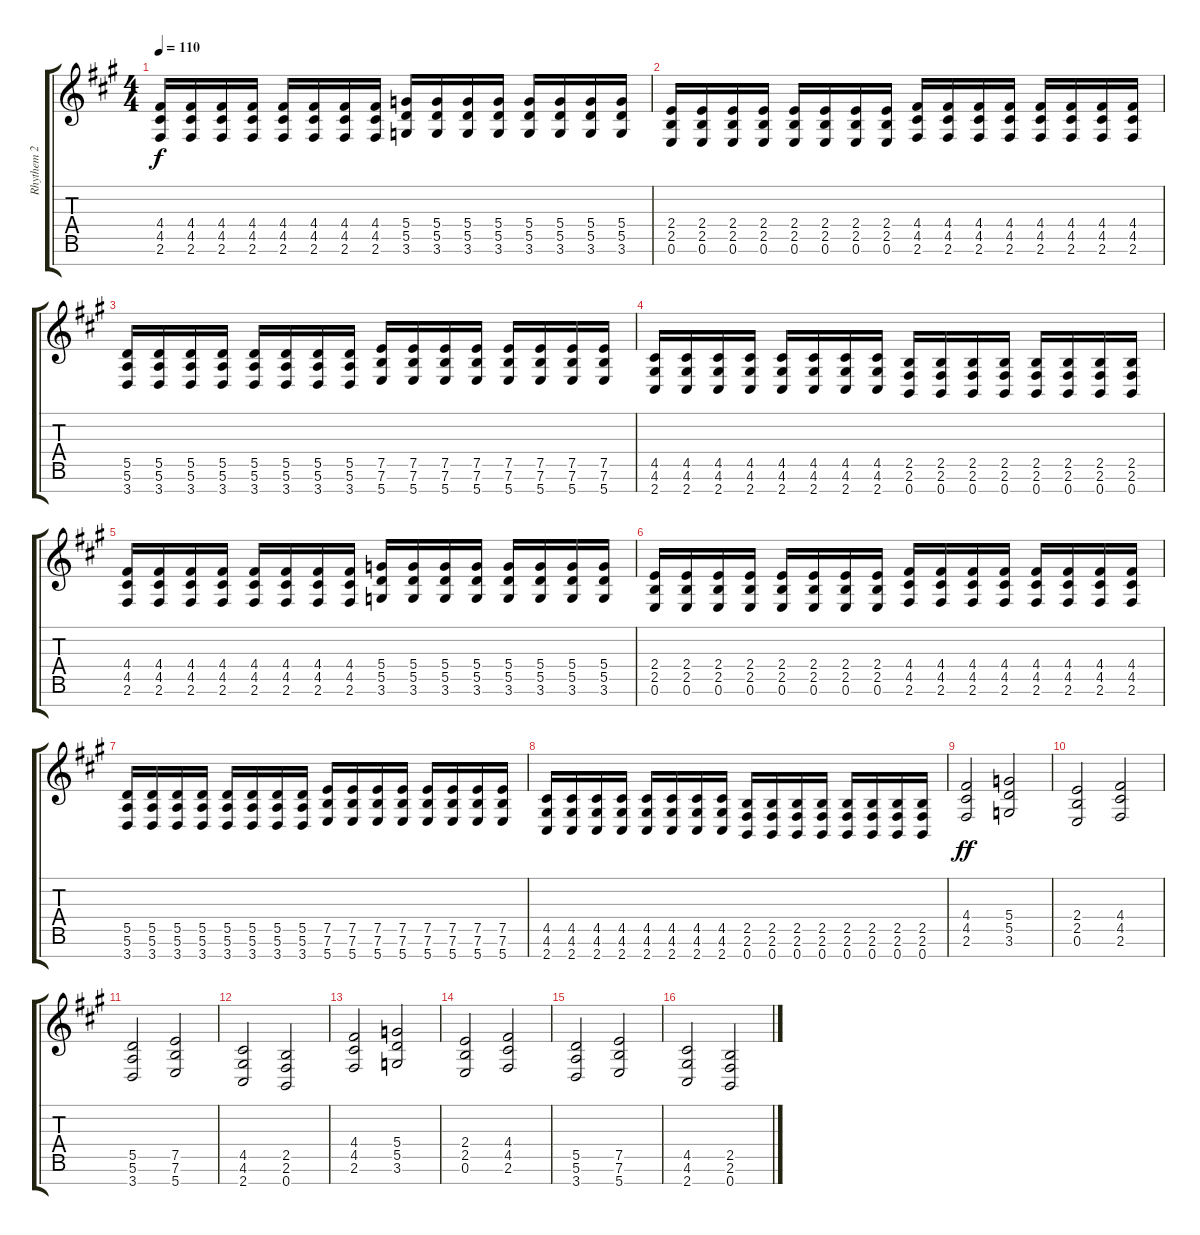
\track ("Rhythem 2" "Rhythem 2") {instrument distortionguitar}
\staff {score tabs}
\tuning (E4 B3 G3 D3 A2 E2 B1) {hide}
\ts (4 4)
\tempo 110
\clef g2
\ks a
(4.4 4.5 2.6).16{dy f instrument distortionguitar} (4.4 4.5 2.6).16 (4.4 4.5 2.6).16 (4.4 4.5 2.6).16 (4.4 4.5 2.6).16 (4.4 4.5 2.6).16 (4.4 4.5 2.6).16 (4.4 4.5 2.6).16 (5.4 5.5 3.6).16 (5.4 5.5 3.6).16 (5.4 5.5 3.6).16 (5.4 5.5 3.6).16 (5.4 5.5 3.6).16 (5.4 5.5 3.6).16 (5.4 5.5 3.6).16 (5.4 5.5 3.6).16 |
(2.4 2.5 0.6).16 (2.4 2.5 0.6).16 (2.4 2.5 0.6).16 (2.4 2.5 0.6).16 (2.4 2.5 0.6).16 (2.4 2.5 0.6).16 (2.4 2.5 0.6).16 (2.4 2.5 0.6).16 (4.4 4.5 2.6).16 (4.4 4.5 2.6).16 (4.4 4.5 2.6).16 (4.4 4.5 2.6).16 (4.4 4.5 2.6).16 (4.4 4.5 2.6).16 (4.4 4.5 2.6).16 (4.4 4.5 2.6).16 |
(5.5 5.6 3.7).16 (5.5 5.6 3.7).16 (5.5 5.6 3.7).16 (5.5 5.6 3.7).16 (5.5 5.6 3.7).16 (5.5 5.6 3.7).16 (5.5 5.6 3.7).16 (5.5 5.6 3.7).16 (7.5 7.6 5.7).16 (7.5 7.6 5.7).16 (7.5 7.6 5.7).16 (7.5 7.6 5.7).16 (7.5 7.6 5.7).16 (7.5 7.6 5.7).16 (7.5 7.6 5.7).16 (7.5 7.6 5.7).16 |
(4.5 4.6 2.7).16 (4.5 4.6 2.7).16 (4.5 4.6 2.7).16 (4.5 4.6 2.7).16 (4.5 4.6 2.7).16 (4.5 4.6 2.7).16 (4.5 4.6 2.7).16 (4.5 4.6 2.7).16 (2.5 2.6 0.7).16 (2.5 2.6 0.7).16 (2.5 2.6 0.7).16 (2.5 2.6 0.7).16 (2.5 2.6 0.7).16 (2.5 2.6 0.7).16 (2.5 2.6 0.7).16 (2.5 2.6 0.7).16 |
(4.4 4.5 2.6).16{instrument distortionguitar} (4.4 4.5 2.6).16 (4.4 4.5 2.6).16 (4.4 4.5 2.6).16 (4.4 4.5 2.6).16 (4.4 4.5 2.6).16 (4.4 4.5 2.6).16 (4.4 4.5 2.6).16 (5.4 5.5 3.6).16 (5.4 5.5 3.6).16 (5.4 5.5 3.6).16 (5.4 5.5 3.6).16 (5.4 5.5 3.6).16 (5.4 5.5 3.6).16 (5.4 5.5 3.6).16 (5.4 5.5 3.6).16 |
(2.4 2.5 0.6).16 (2.4 2.5 0.6).16 (2.4 2.5 0.6).16 (2.4 2.5 0.6).16 (2.4 2.5 0.6).16 (2.4 2.5 0.6).16 (2.4 2.5 0.6).16 (2.4 2.5 0.6).16 (4.4 4.5 2.6).16 (4.4 4.5 2.6).16 (4.4 4.5 2.6).16 (4.4 4.5 2.6).16 (4.4 4.5 2.6).16 (4.4 4.5 2.6).16 (4.4 4.5 2.6).16 (4.4 4.5 2.6).16 |
(5.5 5.6 3.7).16 (5.5 5.6 3.7).16 (5.5 5.6 3.7).16 (5.5 5.6 3.7).16 (5.5 5.6 3.7).16 (5.5 5.6 3.7).16 (5.5 5.6 3.7).16 (5.5 5.6 3.7).16 (7.5 7.6 5.7).16 (7.5 7.6 5.7).16 (7.5 7.6 5.7).16 (7.5 7.6 5.7).16 (7.5 7.6 5.7).16 (7.5 7.6 5.7).16 (7.5 7.6 5.7).16 (7.5 7.6 5.7).16 |
(4.5 4.6 2.7).16 (4.5 4.6 2.7).16 (4.5 4.6 2.7).16 (4.5 4.6 2.7).16 (4.5 4.6 2.7).16 (4.5 4.6 2.7).16 (4.5 4.6 2.7).16 (4.5 4.6 2.7).16 (2.5 2.6 0.7).16 (2.5 2.6 0.7).16 (2.5 2.6 0.7).16 (2.5 2.6 0.7).16 (2.5 2.6 0.7).16 (2.5 2.6 0.7).16 (2.5 2.6 0.7).16 (2.5 2.6 0.7).16 |
(4.4 4.5 2.6).2{dy ff} (5.4 5.5 3.6).2 |
(2.4 2.5 0.6).2 (4.4 4.5 2.6).2 |
(5.5 5.6 3.7).2 (7.5 7.6 5.7).2 |
(4.5 4.6 2.7).2 (2.5 2.6 0.7).2 |
(4.4 4.5 2.6).2 (5.4 5.5 3.6).2 |
(2.4 2.5 0.6).2 (4.4 4.5 2.6).2 |
(5.5 5.6 3.7).2 (7.5 7.6 5.7).2 |
(4.5 4.6 2.7).2 (2.5 2.6 0.7).2
